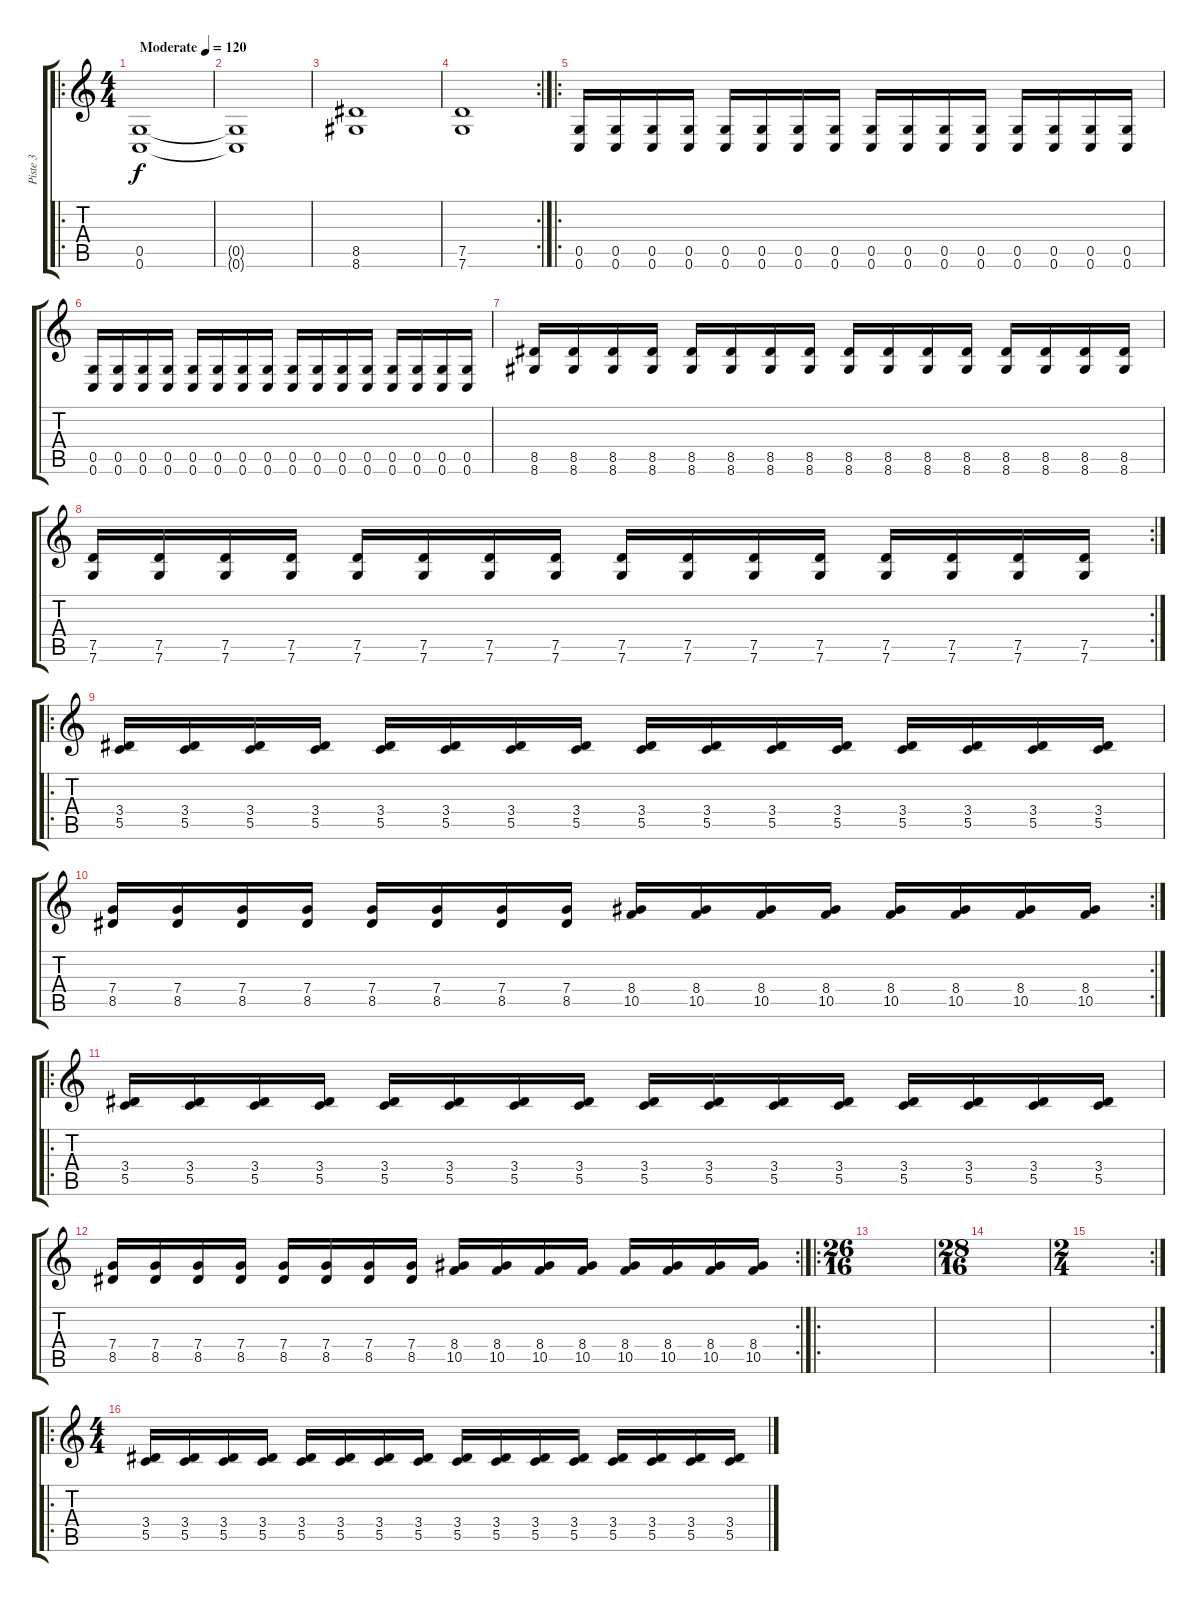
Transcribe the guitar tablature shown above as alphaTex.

\track ("Piste 3" "Piste 3") {instrument distortionguitar}
\staff {score tabs}
\tuning (D4 A3 F3 C3 G2 C2) {hide}
\ro
\ts (4 4)
\tempo (120 "Moderate")
\clef g2
\ks c
(0.5 0.6).1{dy f instrument distortionguitar} |
(0.5{t} 0.6{t}).1 |
(8.5 8.6).1 |
\rc 2
(7.5 7.6).1 |
\ro
(0.5 0.6).16 (0.5 0.6).16 (0.5 0.6).16 (0.5 0.6).16 (0.5 0.6).16 (0.5 0.6).16 (0.5 0.6).16 (0.5 0.6).16 (0.5 0.6).16 (0.5 0.6).16 (0.5 0.6).16 (0.5 0.6).16 (0.5 0.6).16 (0.5 0.6).16 (0.5 0.6).16 (0.5 0.6).16 |
(0.5 0.6).16 (0.5 0.6).16 (0.5 0.6).16 (0.5 0.6).16 (0.5 0.6).16 (0.5 0.6).16 (0.5 0.6).16 (0.5 0.6).16 (0.5 0.6).16 (0.5 0.6).16 (0.5 0.6).16 (0.5 0.6).16 (0.5 0.6).16 (0.5 0.6).16 (0.5 0.6).16 (0.5 0.6).16 |
(8.5 8.6).16 (8.5 8.6).16 (8.5 8.6).16 (8.5 8.6).16 (8.5 8.6).16 (8.5 8.6).16 (8.5 8.6).16 (8.5 8.6).16 (8.5 8.6).16 (8.5 8.6).16 (8.5 8.6).16 (8.5 8.6).16 (8.5 8.6).16 (8.5 8.6).16 (8.5 8.6).16 (8.5 8.6).16 |
\rc 2
(7.5 7.6).16 (7.5 7.6).16 (7.5 7.6).16 (7.5 7.6).16 (7.5 7.6).16 (7.5 7.6).16 (7.5 7.6).16 (7.5 7.6).16 (7.5 7.6).16 (7.5 7.6).16 (7.5 7.6).16 (7.5 7.6).16 (7.5 7.6).16 (7.5 7.6).16 (7.5 7.6).16 (7.5 7.6).16 |
\ro
(3.4 5.5).16 (3.4 5.5).16 (3.4 5.5).16 (3.4 5.5).16 (3.4 5.5).16 (3.4 5.5).16 (3.4 5.5).16 (3.4 5.5).16 (3.4 5.5).16 (3.4 5.5).16 (3.4 5.5).16 (3.4 5.5).16 (3.4 5.5).16 (3.4 5.5).16 (3.4 5.5).16 (3.4 5.5).16 |
\rc 2
(7.4 8.5).16 (7.4 8.5).16 (7.4 8.5).16 (7.4 8.5).16 (7.4 8.5).16 (7.4 8.5).16 (7.4 8.5).16 (7.4 8.5).16 (8.4 10.5).16 (8.4 10.5).16 (8.4 10.5).16 (8.4 10.5).16 (8.4 10.5).16 (8.4 10.5).16 (8.4 10.5).16 (8.4 10.5).16 |
\ro
(3.4 5.5).16 (3.4 5.5).16 (3.4 5.5).16 (3.4 5.5).16 (3.4 5.5).16 (3.4 5.5).16 (3.4 5.5).16 (3.4 5.5).16 (3.4 5.5).16 (3.4 5.5).16 (3.4 5.5).16 (3.4 5.5).16 (3.4 5.5).16 (3.4 5.5).16 (3.4 5.5).16 (3.4 5.5).16 |
\rc 2
(7.4 8.5).16 (7.4 8.5).16 (7.4 8.5).16 (7.4 8.5).16 (7.4 8.5).16 (7.4 8.5).16 (7.4 8.5).16 (7.4 8.5).16 (8.4 10.5).16 (8.4 10.5).16 (8.4 10.5).16 (8.4 10.5).16 (8.4 10.5).16 (8.4 10.5).16 (8.4 10.5).16 (8.4 10.5).16 |
\ro
\ts (26 16)
|
\ts (28 16)
|
\rc 2
\ts (2 4)
|
\ro
\ts (4 4)
(3.4 5.5).16 (3.4 5.5).16 (3.4 5.5).16 (3.4 5.5).16 (3.4 5.5).16 (3.4 5.5).16 (3.4 5.5).16 (3.4 5.5).16 (3.4 5.5).16 (3.4 5.5).16 (3.4 5.5).16 (3.4 5.5).16 (3.4 5.5).16 (3.4 5.5).16 (3.4 5.5).16 (3.4 5.5).16
